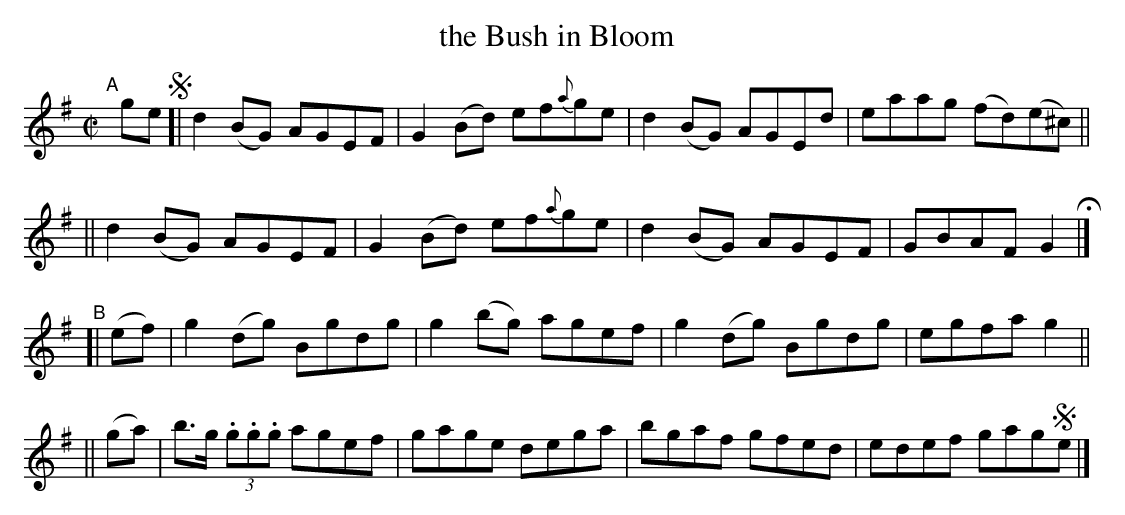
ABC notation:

X:1
T: the Bush in Bloom
M: C|
L: 1/8
K: G
"^A"[|] ge !segno!\
[| d2(BG) AGEF | G2(Bd) ef{a}ge | d2(BG) AGEd | eaag (fd)(e^c) ||
|| d2(BG) AGEF | G2(Bd) ef{a}ge | d2(BG) AGEF | GBAF G2 H |]
"^B"
[| (ef) | g2(dg) Bgdg | g2(bg) agef | g2(dg) Bgdg | egfa g2 ||
|| (ga) | b>g (3.g.g.g agef | gage dega | bgaf gfed | edef gag!segno!e |]
